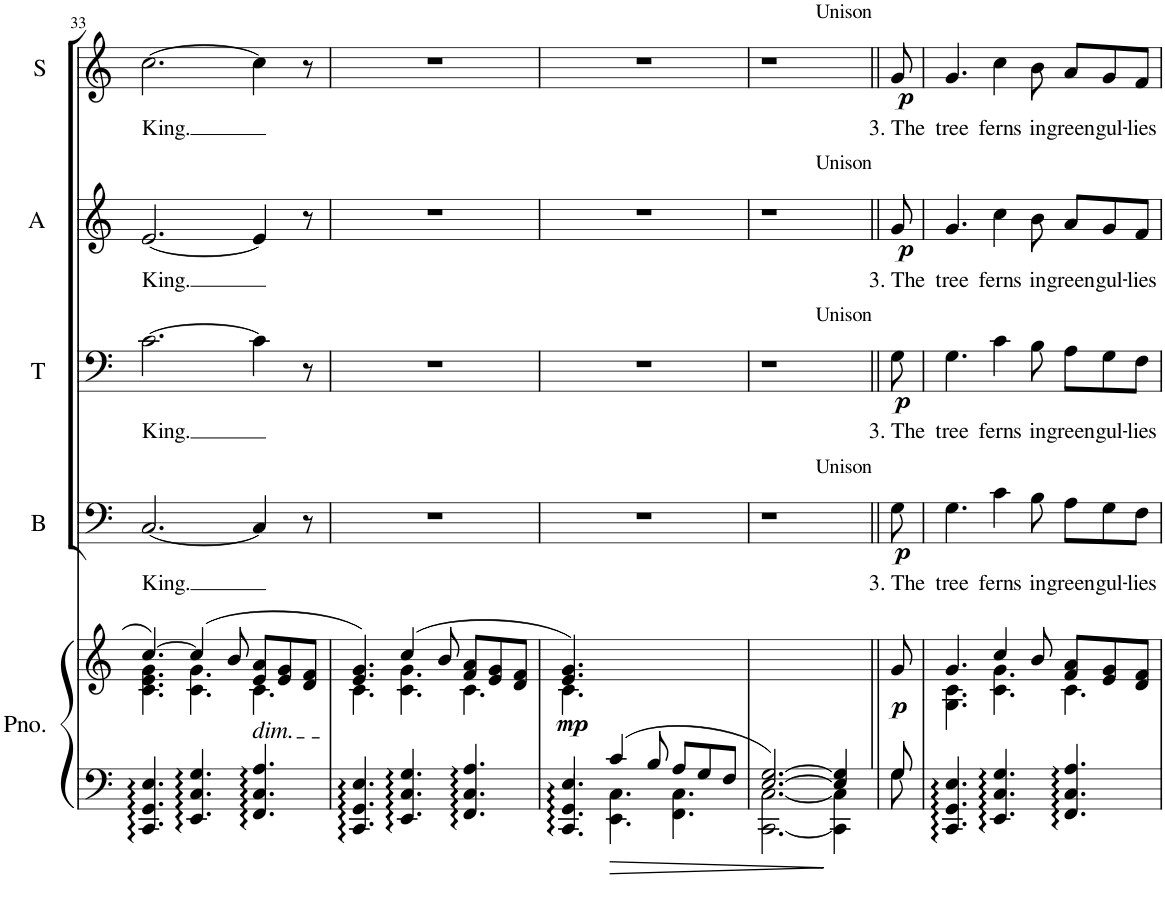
**kern	**kern	**dynam	**kern	**text	**dynam	**kern	**text	**dynam	**kern	**text	**dynam	**kern	**text	**dynam
*part5	*part5	*part5	*part4	*part4	*part4	*part3	*part3	*part3	*part2	*part2	*part2	*part1	*part1	*part1
*staff6	*staff5	*staff5/6	*staff4	*staff4	*staff4	*staff3	*staff3	*staff3	*staff2	*staff2	*staff2	*staff1	*staff1	*staff1
*I"Piano	*	*	*I"Bass	*	*	*I"Tenor	*	*	*I"Alto	*	*	*I"Soprano	*	*
*I'Pno.	*	*	*I'B	*	*	*I'T	*	*	*I'A	*	*	*I'S	*	*
!!LO:PB:g=z
*clefF4	*clefG2	*	*clefF4	*	*	*clefF4	*	*	*clefG2	*	*	*clefG2	*	*
*k[]	*k[]	*	*k[]	*	*	*k[]	*	*	*k[]	*	*	*k[]	*	*
*M9/8	*M9/8	*	*M9/8	*	*	*M9/8	*	*	*M9/8	*	*	*M9/8	*	*
=33	=33	=33	=33	=33	=33	=33	=33	=33	=33	=33	=33	=33	=33	=33
*	*^	*	*	*	*	*	*	*	*	*	*	*	*	*
!	!	!	!	!	!LO:LY:b	!	!	!LO:LY:b	!	!	!LO:LY:b	!	!	!LO:LY:b	!
4.CC/ 4.GG/ 4.E/	[4.cc/	4.c\ 4.e\ 4.g\	.	[2.C/	King.	.	[2.c\	King.	.	[2.e/	King.	.	[2.cc\	King.	.
4.EE/ 4.C/ 4.G/	(4cc/]	4.c\ 4.g\	.	.	.	.	.	.	.	.	.	.	.	.	.
.	8b/	.	.	.	.	.	.	.	.	.	.	.	.	.	.
!	!LO:TX:b:i:t=dim.	!	!	!	!	!	!	!	!	!	!	!	!	!	!
4.FF/ 4.C/ 4.A/	8e/ 8a/L	4.c\	.	4C/]	.	.	4c\]	.	.	4e/]	.	.	4cc\]	.	.
.	8e/ 8g/	.	.	.	.	.	.	.	.	.	.	.	.	.	.
.	8d/ 8f/J	.	.	8r	.	.	8r	.	.	8r	.	.	8r	.	.
=34	=34	=34	=34	=34	=34	=34	=34	=34	=34	=34	=34	=34	=34	=34	=34
4.CC/ 4.GG/ 4.E/	4.e/ 4.g/)	4.c\	.	8%9r	.	.	8%9r	.	.	8%9r	.	.	8%9r	.	.
4.EE/ 4.C/ 4.G/	(4cc/	4.c\ 4.g\	.	.	.	.	.	.	.	.	.	.	.	.	.
.	8b/	.	.	.	.	.	.	.	.	.	.	.	.	.	.
4.FF/ 4.C/ 4.A/	8f/ 8a/L	4.c\	.	.	.	.	.	.	.	.	.	.	.	.	.
.	8e/ 8g/	.	.	.	.	.	.	.	.	.	.	.	.	.	.
.	8d/ 8f/J	.	.	.	.	.	.	.	.	.	.	.	.	.	.
=35	=35	=35	=35	=35	=35	=35	=35	=35	=35	=35	=35	=35	=35	=35	=35
*^	*	*	*	*	*	*	*	*	*	*	*	*	*	*	*
!	!	!	!	!LO:DY:b	!	!	!	!	!	!	!	!	!	!	!	!
4.E/	4.CC/ 4.GG/	4.e/ 4.g/)	4.c\	mp	8%9r	.	.	8%9r	.	.	8%9r	.	.	8%9r	.	.
4c/	4.EE\ 4.C\	4ryy	4ryy	.	.	.	.	.	.	.	.	.	.	.	.	.
8B/	.	2ryy	2ryy	.	.	.	.	.	.	.	.	.	.	.	.	.
8A/L	4.FF\ 4.C\	.	.	.	.	.	.	.	.	.	.	.	.	.	.	.
8G/	.	.	.	.	.	.	.	.	.	.	.	.	.	.	.	.
8F/J	.	.	.	.	.	.	.	.	.	.	.	.	.	.	.	.
*	*	*v	*v	*	*	*	*	*	*	*	*	*	*	*	*	*
=36	=36	=36	=36	=36	=36	=36	=36	=36	=36	=36	=36	=36	=36	=36	=36
[2.E/ [2.G/	[2.CC\ [2.C\	1ryy	.	8%9r	.	.	8%9r	.	.	8%9r	.	.	8%9r	.	.
4E/] 4G/]	4CC\] 4C\]	.	.	.	.	.	.	.	.	.	.	.	.	.	.
8ryy	8ryy	8ryy	.	.	.	.	.	.	.	.	.	.	.	.	.
=37||	=37||	=37||	=37||	=37||	=37||	=37||	=37||	=37||	=37||	=37||	=37||	=37||	=37||	=37||	=37||
!	!	!	!	!	!	!	!	!	!	!	!	!	!LO:TX:a:t=Unison	!	!
!	!	!	!	!	!	!	!	!	!	!LO:TX:a:t=Unison	!	!	!	!	!
!	!	!	!	!	!	!	!LO:TX:a:t=Unison	!	!	!	!	!	!	!	!
!	!	!	!	!LO:TX:a:t=Unison	!	!	!	!	!	!	!	!	!	!	!
!	!	!	!LO:DY:b	!	!LO:LY:b	!LO:DY:b	!	!LO:LY:b	!LO:DY:b	!	!LO:LY:b	!LO:DY:b	!	!LO:LY:b	!LO:DY:b
8G/	8G\	8g/	p	8G\	3. The	p	8G\	3. The	p	8g/	3. The	p	8g/	3. The	p
=38	=38	=38	=38	=38	=38	=38	=38	=38	=38	=38	=38	=38	=38	=38	=38
*	*	*^	*	*	*	*	*	*	*	*	*	*	*	*	*
!	!	!	!	!	!	!LO:LY:b	!	!	!LO:LY:b	!	!	!LO:LY:b	!	!	!LO:LY:b	!
*v	*v	*	*	*	*	*	*	*	*	*	*	*	*	*	*	*
4.CC/ 4.GG/ 4.E/	4.g/	4.G\ 4.c\	.	4.G\	tree	.	4.G\	tree	.	4.g/	tree	.	4.g/	tree	.
!	!	!	!	!	!LO:LY:b	!	!	!LO:LY:b	!	!	!LO:LY:b	!	!	!LO:LY:b	!
4.EE/ 4.C/ 4.G/	4cc/	4.c\ 4.g\	.	4c\	ferns	.	4c\	ferns	.	4cc\	ferns	.	4cc\	ferns	.
!	!	!	!	!	!LO:LY:b	!	!	!LO:LY:b	!	!	!LO:LY:b	!	!	!LO:LY:b	!
.	8b/	.	.	8B\	in	.	8B\	in	.	8b\	in	.	8b\	in	.
!	!	!	!	!	!LO:LY:b	!	!	!LO:LY:b	!	!	!LO:LY:b	!	!	!LO:LY:b	!
4.FF/ 4.C/ 4.A/	8f/ 8a/L	4.c\	.	8A\L	green	.	8A\L	green	.	8a/L	green	.	8a/L	green	.
!	!	!	!	!	!LO:LY:b	!	!	!LO:LY:b	!	!	!LO:LY:b	!	!	!LO:LY:b	!
.	8e/ 8g/	.	.	8G\	gul-	.	8G\	gul-	.	8g/	gul-	.	8g/	gul-	.
!	!	!	!	!	!LO:LY:b	!	!	!LO:LY:b	!	!	!LO:LY:b	!	!	!LO:LY:b	!
.	8d/ 8f/J	.	.	8F\J	-lies	.	8F\J	-lies	.	8f/J	-lies	.	8f/J	-lies	.
*	*v	*v	*	*	*	*	*	*	*	*	*	*	*	*	*
=	=	=	=	=	=	=	=	=	=	=	=	=	=	=
*-	*-	*-	*-	*-	*-	*-	*-	*-	*-	*-	*-	*-	*-	*-
